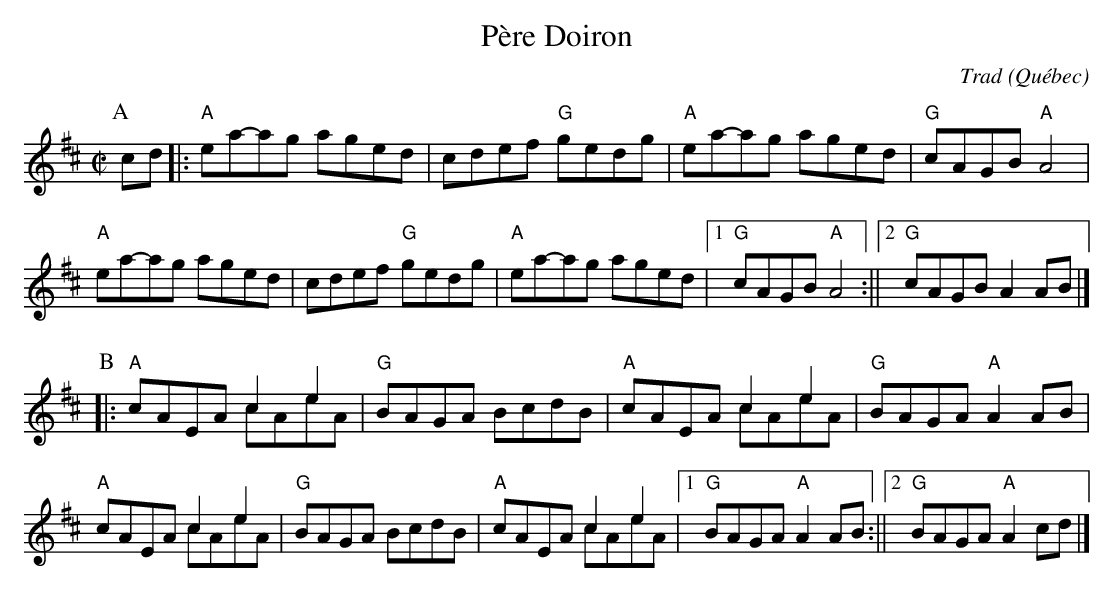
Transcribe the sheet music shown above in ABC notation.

X:1
T:Père Doiron
C:Trad
O:Québec
M:C|
L:1/8
K:Amix
P:A
cd|: "A" ea-ag aged|cdef "G" gedg| "A" ea-ag aged| "G" cAGB "A" A4 |
 "A" ea-ag aged|cdef "G" gedg| "A" ea-ag aged|1 "G" cAGB "A" A4 :||2 "G" cAGB A2 AB |]
P:B
|: "A" cAEA c2e2 &\
x4 cAeA | "G" BAGA BcdB | "A" cAEA c2e2 &x4 cAeA | "G" BAGA "A" A2 AB |
 "A" cAEA c2e2 &x4 cAeA | "G" BAGA BcdB |  "A" cAEA c2e2 &x4 cAeA |1 "G" BAGA "A" A2 AB :||2 "G" BAGA "A" A2 cd |]
